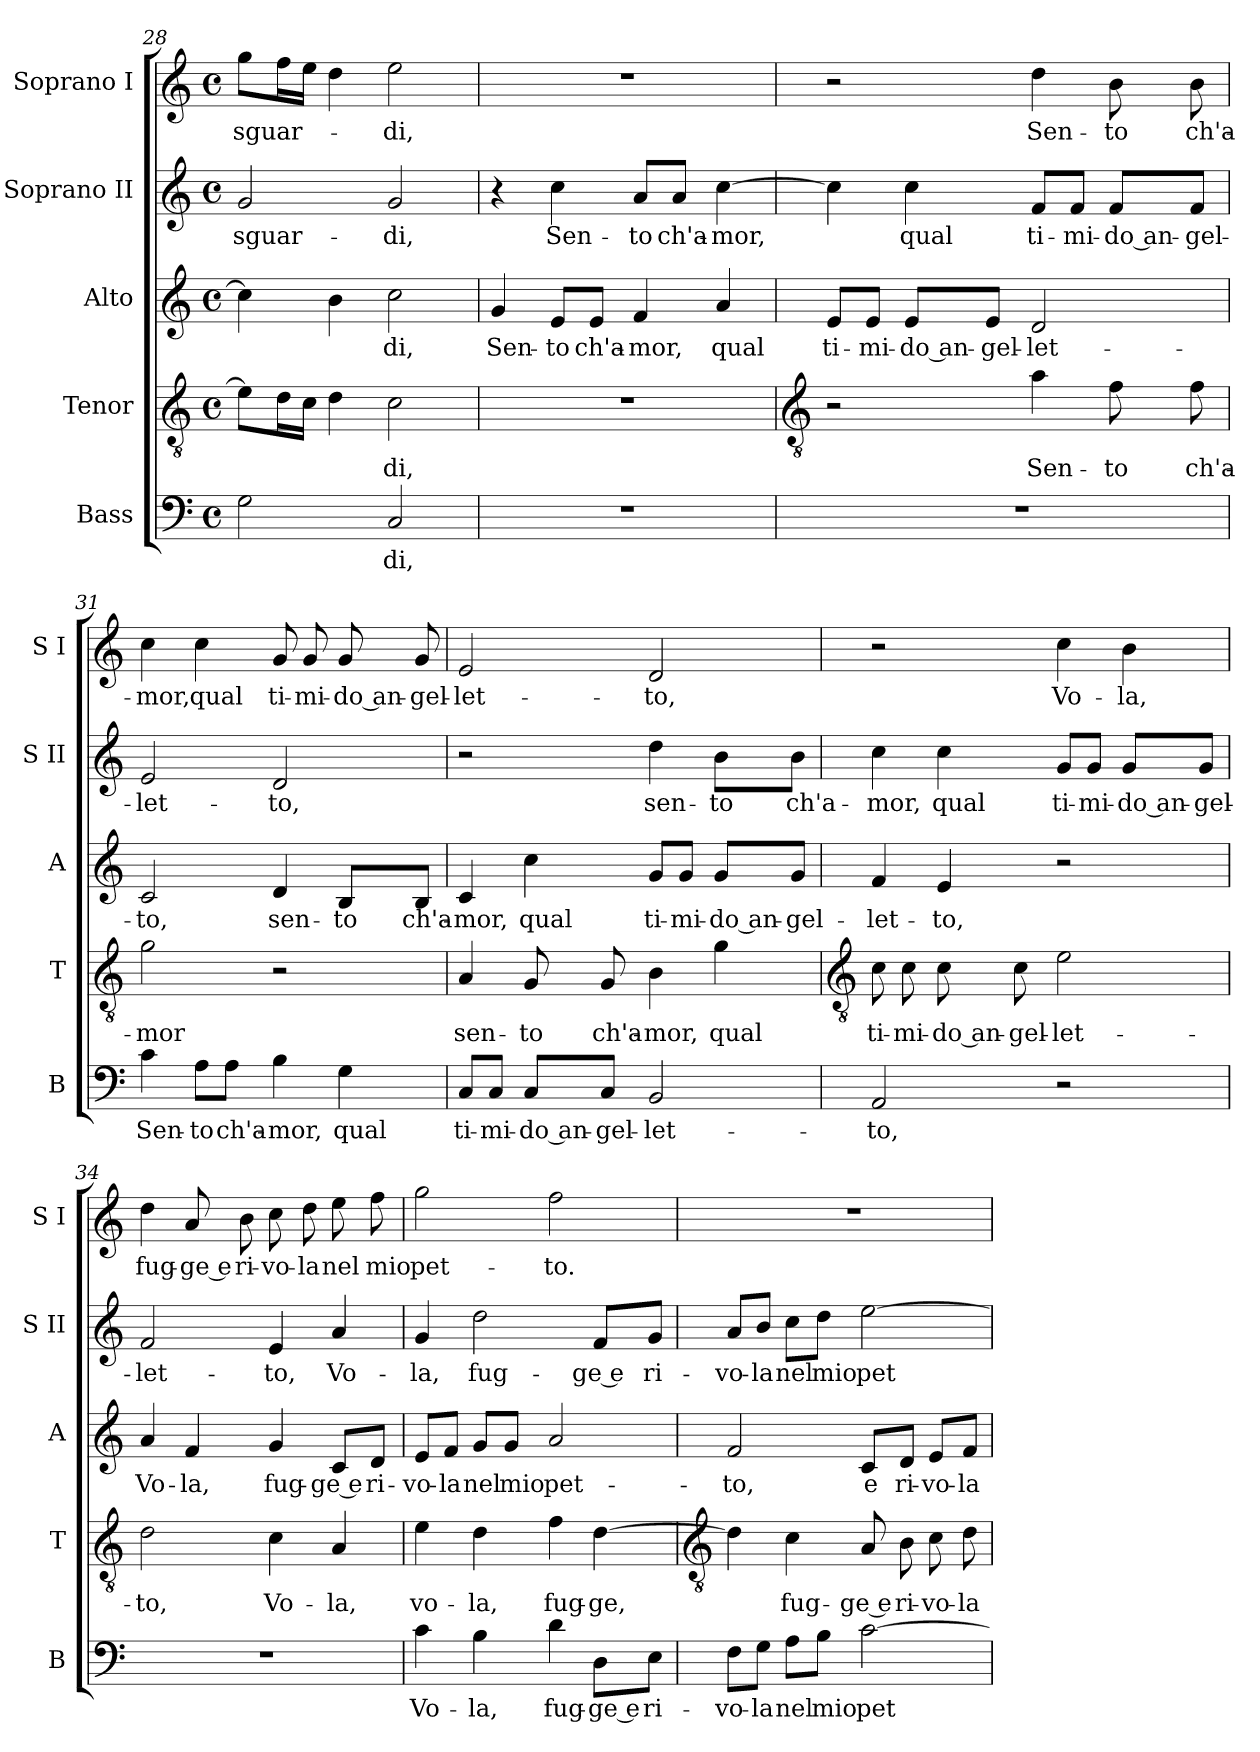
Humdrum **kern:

**kern	**text	**kern	**text	**kern	**text	**kern	**text	**kern	**text
*part5	*part5	*part4	*part4	*part3	*part3	*part2	*part2	*part1	*part1
*staff5	*staff5	*staff4	*staff4	*staff3	*staff3	*staff2	*staff2	*staff1	*staff1
*I"Bass	*	*I"Tenor	*	*I"Alto	*	*I"Soprano II	*	*I"Soprano I	*
*I'B	*	*I'T	*	*I'A	*	*I'S II	*	*I'S I	*
*clefF4	*	*clefGv2	*	*clefG2	*	*clefG2	*	*clefG2	*
*k[]	*	*k[]	*	*k[]	*	*k[]	*	*k[]	*
*C:	*	*C:	*	*C:	*	*C:	*	*C:	*
*M4/4	*	*M4/4	*	*M4/4	*	*M4/4	*	*M4/4	*
*met(c)	*	*met(c)	*	*met(c)	*	*met(c)	*	*met(c)	*
=28	=28	=28	=28	=28	=28	=28	=28	=28	=28
!	!	!	!	!	!	!	!LO:LY:b	!	!LO:LY:b
2G	.	8eL]	.	4cc]	.	2g	sguar-	8ggL	sguar-
.	.	16dL	.	.	.	.	.	16ffL	.
.	.	16cJJ	.	.	.	.	.	16eeJJ	.
.	.	4d	.	4b	.	.	.	4dd	.
!	!LO:LY:b	!	!LO:LY:b	!	!LO:LY:b	!	!LO:LY:b	!	!LO:LY:b
2C	di,	2c	di,	2cc	di,	2g	-di,	2ee	-di,
=29	=29	=29	=29	=29	=29	=29	=29	=29	=29
!	!	!	!	!	!LO:LY:b	!	!	!	!
1r	.	1r	.	4g	Sen-	4r	.	1r	.
!	!	!	!	!	!LO:LY:b	!	!LO:LY:b	!	!
.	.	.	.	8e/L	-to	4cc	Sen-	.	.
!	!	!	!	!	!LO:LY:b	!	!	!	!
.	.	.	.	8e/J	ch'a-	.	.	.	.
!	!	!	!	!	!LO:LY:b	!	!LO:LY:b	!	!
.	.	.	.	4f	-mor,	8a/L	-to	.	.
!	!	!	!	!	!	!	!LO:LY:b	!	!
.	.	.	.	.	.	8a/J	ch'a-	.	.
!	!	!	!	!	!LO:LY:b	!	!LO:LY:b	!	!
.	.	.	.	4a	qual	[4cc	-mor,	.	.
!!LO:LB:g=z
=30	=30	=30	=30	=30	=30	=30	=30	=30	=30
*	*	*clefGv2	*	*	*	*	*	*	*
!	!	!	!	!	!LO:LY:b	!	!	!	!
1r	.	2r	.	8e/L	ti-	4cc]	.	2r	.
!	!	!	!	!	!LO:LY:b	!	!	!	!
.	.	.	.	8e/J	-mi-	.	.	.	.
!	!	!	!	!	!LO:LY:b	!	!LO:LY:b	!	!
.	.	.	.	8e/L	-do an-	4cc	qual	.	.
!	!	!	!	!	!LO:LY:b	!	!	!	!
.	.	.	.	8e/J	-gel-	.	.	.	.
!	!	!	!LO:LY:b	!	!LO:LY:b	!	!LO:LY:b	!	!LO:LY:b
.	.	4a	Sen-	2d	-let-	8f/L	ti-	4dd	Sen-
!	!	!	!	!	!	!	!LO:LY:b	!	!
.	.	.	.	.	.	8f/J	-mi-	.	.
!	!	!	!LO:LY:b	!	!	!	!LO:LY:b	!	!LO:LY:b
.	.	8f	-to	.	.	8f/L	-do an-	8b	-to
!	!	!	!LO:LY:b	!	!	!	!LO:LY:b	!	!LO:LY:b
.	.	8f	ch'a-	.	.	8f/J	-gel-	8b	ch'a-
=31	=31	=31	=31	=31	=31	=31	=31	=31	=31
!	!LO:LY:b	!	!LO:LY:b	!	!LO:LY:b	!	!LO:LY:b	!	!LO:LY:b
4c	Sen-	2g	-mor	2c	-to,	2e	-let-	4cc	-mor,
!	!LO:LY:b	!	!	!	!	!	!	!	!LO:LY:b
8A\L	-to	.	.	.	.	.	.	4cc	qual
!	!LO:LY:b	!	!	!	!	!	!	!	!
8A\J	ch'a-	.	.	.	.	.	.	.	.
!	!LO:LY:b	!	!	!	!LO:LY:b	!	!LO:LY:b	!	!LO:LY:b
4B	-mor,	2r	.	4d	sen-	2d	-to,	8g	ti-
!	!	!	!	!	!	!	!	!	!LO:LY:b
.	.	.	.	.	.	.	.	8g	-mi-
!	!LO:LY:b	!	!	!	!LO:LY:b	!	!	!	!LO:LY:b
4G	qual	.	.	8B/L	-to	.	.	8g	-do an-
!	!	!	!	!	!LO:LY:b	!	!	!	!LO:LY:b
.	.	.	.	8B/J	ch'a-	.	.	8g	-gel-
=32	=32	=32	=32	=32	=32	=32	=32	=32	=32
!	!LO:LY:b	!	!LO:LY:b	!	!LO:LY:b	!	!	!	!LO:LY:b
8C/L	ti-	4A	sen-	4c	-mor,	2r	.	2e	-let-
!	!LO:LY:b	!	!	!	!	!	!	!	!
8C/J	-mi-	.	.	.	.	.	.	.	.
!	!LO:LY:b	!	!LO:LY:b	!	!LO:LY:b	!	!	!	!
8C/L	-do an-	8G	-to	4cc	qual	.	.	.	.
!	!LO:LY:b	!	!LO:LY:b	!	!	!	!	!	!
8C/J	-gel-	8G	ch'a-	.	.	.	.	.	.
!	!LO:LY:b	!	!LO:LY:b	!	!LO:LY:b	!	!LO:LY:b	!	!LO:LY:b
2BB	-let-	4B	-mor,	8g/L	ti-	4dd	sen-	2d	-to,
!	!	!	!	!	!LO:LY:b	!	!	!	!
.	.	.	.	8g/J	-mi-	.	.	.	.
!	!	!	!LO:LY:b	!	!LO:LY:b	!	!LO:LY:b	!	!
.	.	4g	qual	8g/L	-do an-	8b\L	-to	.	.
!	!	!	!	!	!LO:LY:b	!	!LO:LY:b	!	!
.	.	.	.	8g/J	-gel-	8b\J	ch'a-	.	.
!!LO:LB:g=z
=33	=33	=33	=33	=33	=33	=33	=33	=33	=33
*	*	*clefGv2	*	*	*	*	*	*	*
!	!LO:LY:b	!	!LO:LY:b	!	!LO:LY:b	!	!LO:LY:b	!	!
2AA	-to,	8c	ti-	4f	-let-	4cc	-mor,	2r	.
!	!	!	!LO:LY:b	!	!	!	!	!	!
.	.	8c	-mi-	.	.	.	.	.	.
!	!	!	!LO:LY:b	!	!LO:LY:b	!	!LO:LY:b	!	!
.	.	8c	-do an-	4e	-to,	4cc	qual	.	.
!	!	!	!LO:LY:b	!	!	!	!	!	!
.	.	8c	-gel-	.	.	.	.	.	.
!	!	!	!LO:LY:b	!	!	!	!LO:LY:b	!	!LO:LY:b
2r	.	2e	-let-	2r	.	8g/L	ti-	4cc	Vo-
!	!	!	!	!	!	!	!LO:LY:b	!	!
.	.	.	.	.	.	8g/J	-mi-	.	.
!	!	!	!	!	!	!	!LO:LY:b	!	!LO:LY:b
.	.	.	.	.	.	8g/L	-do an-	4b	-la,
!	!	!	!	!	!	!	!LO:LY:b	!	!
.	.	.	.	.	.	8g/J	-gel-	.	.
=34	=34	=34	=34	=34	=34	=34	=34	=34	=34
!	!	!	!LO:LY:b	!	!LO:LY:b	!	!LO:LY:b	!	!LO:LY:b
1r	.	2d	-to,	4a	Vo-	2f	-let-	4dd	fug-
!	!	!	!	!	!LO:LY:b	!	!	!	!LO:LY:b
.	.	.	.	4f	-la,	.	.	8a	-ge e
!	!	!	!	!	!	!	!	!	!LO:LY:b
.	.	.	.	.	.	.	.	8b	ri-
!	!	!	!LO:LY:b	!	!LO:LY:b	!	!LO:LY:b	!	!LO:LY:b
.	.	4c	Vo-	4g	fug-	4e	-to,	8cc	-vo-
!	!	!	!	!	!	!	!	!	!LO:LY:b
.	.	.	.	.	.	.	.	8dd	-la
!	!	!	!LO:LY:b	!	!LO:LY:b	!	!LO:LY:b	!	!LO:LY:b
.	.	4A	-la,	8c/L	-ge e	4a	Vo-	8ee	nel
!	!	!	!	!	!LO:LY:b	!	!	!	!LO:LY:b
.	.	.	.	8d/J	ri-	.	.	8ff	mio
=35	=35	=35	=35	=35	=35	=35	=35	=35	=35
!	!LO:LY:b	!	!LO:LY:b	!	!LO:LY:b	!	!LO:LY:b	!	!LO:LY:b
4c	Vo-	4e	vo-	8e/L	-vo-	4g	-la,	2gg	pet-
!	!	!	!	!	!LO:LY:b	!	!	!	!
.	.	.	.	8f/J	-la	.	.	.	.
!	!LO:LY:b	!	!LO:LY:b	!	!LO:LY:b	!	!LO:LY:b	!	!
4B	-la,	4d	-la,	8g/L	nel	2dd	fug-	.	.
!	!	!	!	!	!LO:LY:b	!	!	!	!
.	.	.	.	8g/J	mio	.	.	.	.
!	!LO:LY:b	!	!LO:LY:b	!	!LO:LY:b	!	!	!	!LO:LY:b
4d	fug-	4f	fug-	2a	pet-	.	.	2ff	-to.
!	!LO:LY:b	!	!LO:LY:b	!	!	!	!LO:LY:b	!	!
8D\L	-ge e	[4d	-ge,	.	.	8f/L	-ge e	.	.
!	!LO:LY:b	!	!	!	!	!	!LO:LY:b	!	!
8E\J	ri-	.	.	.	.	8g/J	ri-	.	.
!!LO:LB:g=z
=36	=36	=36	=36	=36	=36	=36	=36	=36	=36
*	*	*clefGv2	*	*	*	*	*	*	*
!	!LO:LY:b	!	!	!	!LO:LY:b	!	!LO:LY:b	!	!
8F\L	-vo-	4d]	.	2f	-to,	8a/L	-vo-	1r	.
!	!LO:LY:b	!	!	!	!	!	!LO:LY:b	!	!
8G\J	-la	.	.	.	.	8b/J	-la	.	.
!	!LO:LY:b	!	!LO:LY:b	!	!	!	!LO:LY:b	!	!
8A\L	nel	4c	fug-	.	.	8cc\L	nel	.	.
!	!LO:LY:b	!	!	!	!	!	!LO:LY:b	!	!
8B\J	mio	.	.	.	.	8dd\J	mio	.	.
!	!LO:LY:b	!	!LO:LY:b	!	!LO:LY:b	!	!LO:LY:b	!	!
[2c	pet-	8A	-ge e	8c/L	e	[2ee	pet-	.	.
!	!	!	!LO:LY:b	!	!LO:LY:b	!	!	!	!
.	.	8B	ri-	8d/J	ri-	.	.	.	.
!	!	!	!LO:LY:b	!	!LO:LY:b	!	!	!	!
.	.	8c	-vo-	8e/L	-vo-	.	.	.	.
!	!	!	!LO:LY:b	!	!LO:LY:b	!	!	!	!
.	.	8d	-la	8f/J	-la	.	.	.	.
=	=	=	=	=	=	=	=	=	=
*-	*-	*-	*-	*-	*-	*-	*-	*-	*-
